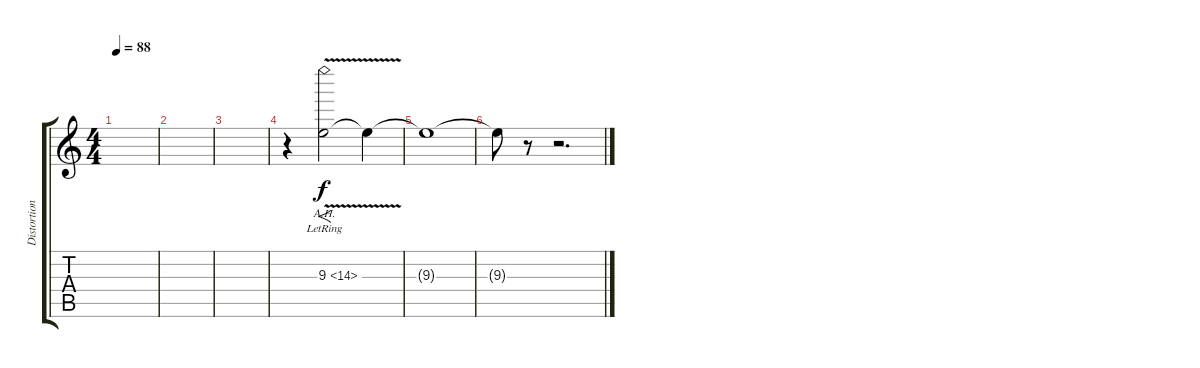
\track ("Distortion Guitar (2)" "Distortion") {instrument distortionguitar}
\staff {score tabs}
\tuning (E4 B3 G3 D3 A2 E2) {hide}
\ts (4 4)
\tempo 88
\clef g2
\ks c
|
|
|
r.4 9.3{ah 5 v lr}.2{f} 9.3{t}.4 |
9.3{t}.1 |
9.3{t}.8 r.8 r.2{d}
